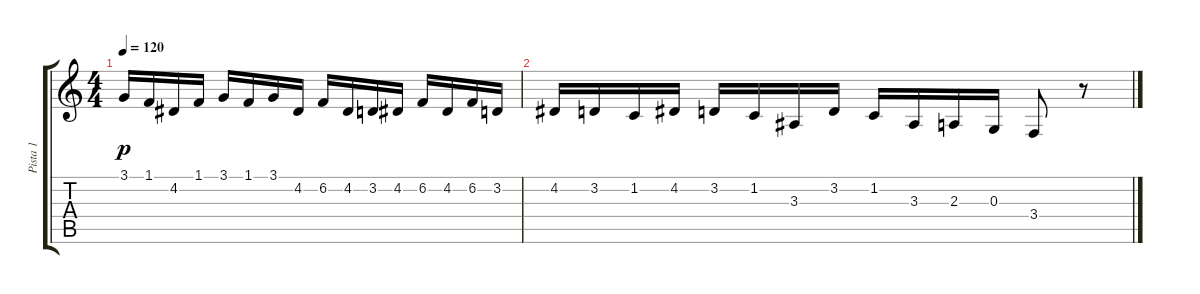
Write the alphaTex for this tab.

\track ("Pista 1" "Pista 1") {instrument viola}
\staff {score tabs}
\tuning (E4 B3 G3 D3 A2 E2) {hide}
\ts (4 4)
\tempo 120
\clef g2
\ks c
3.1.16{dy p} 1.1.16 4.2.16 1.1.16 3.1.16 1.1.16 3.1.16 4.2.16 6.2.16 4.2.16 3.2.16 4.2.16 6.2.16 4.2.16 6.2.16 3.2.16 |
4.2.16 3.2.16 1.2.16 4.2.16 3.2.16 1.2.16 3.3.16 3.2.16 1.2.16 3.3.16 2.3.16 0.3.16 3.4.8 r.8
